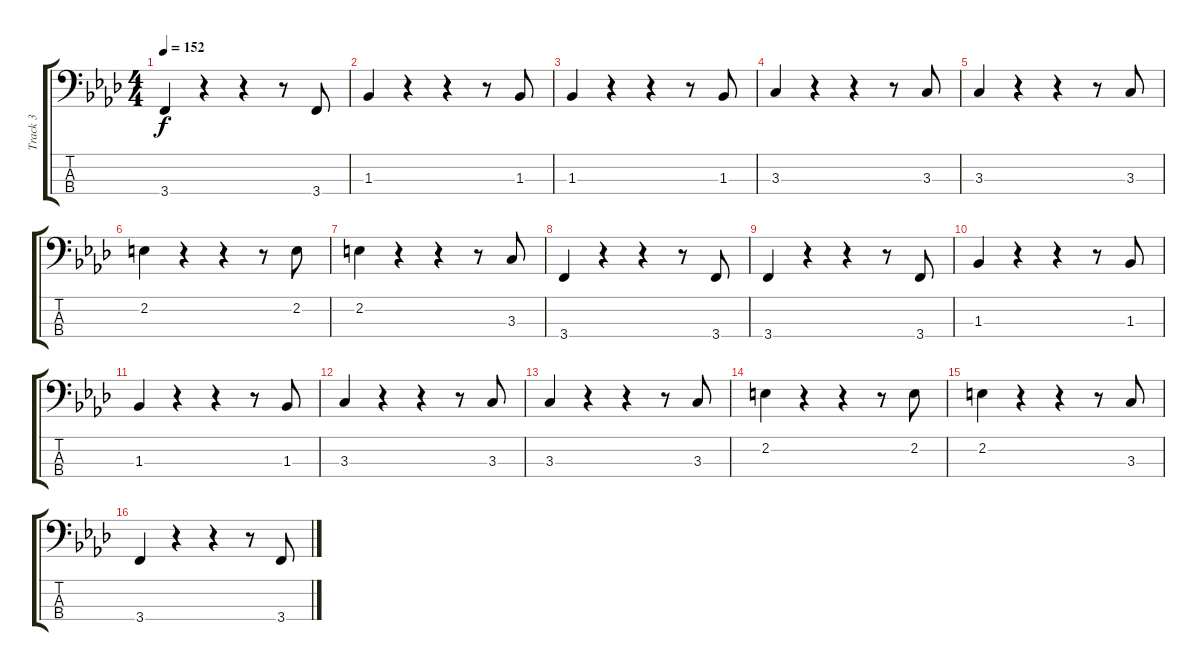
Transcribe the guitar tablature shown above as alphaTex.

\track ("Track 3" "Track 3") {instrument electricbassfinger}
\staff {score tabs}
\tuning (G2 D2 A1 D1) {hide}
\ts (4 4)
\tempo 152
\clef f4
\ks fminor
3.4.4{dy f} r.4 r.4 r.8 3.4.8 |
1.3.4 r.4 r.4 r.8 1.3.8 |
1.3.4 r.4 r.4 r.8 1.3.8 |
3.3.4 r.4 r.4 r.8 3.3.8 |
3.3.4 r.4 r.4 r.8 3.3.8 |
2.2.4 r.4 r.4 r.8 2.2.8 |
2.2.4 r.4 r.4 r.8 3.3.8 |
3.4.4 r.4 r.4 r.8 3.4.8 |
3.4.4 r.4 r.4 r.8 3.4.8 |
1.3.4 r.4 r.4 r.8 1.3.8 |
1.3.4 r.4 r.4 r.8 1.3.8 |
3.3.4 r.4 r.4 r.8 3.3.8 |
3.3.4 r.4 r.4 r.8 3.3.8 |
2.2.4 r.4 r.4 r.8 2.2.8 |
2.2.4 r.4 r.4 r.8 3.3.8 |
3.4.4 r.4 r.4 r.8 3.4.8
